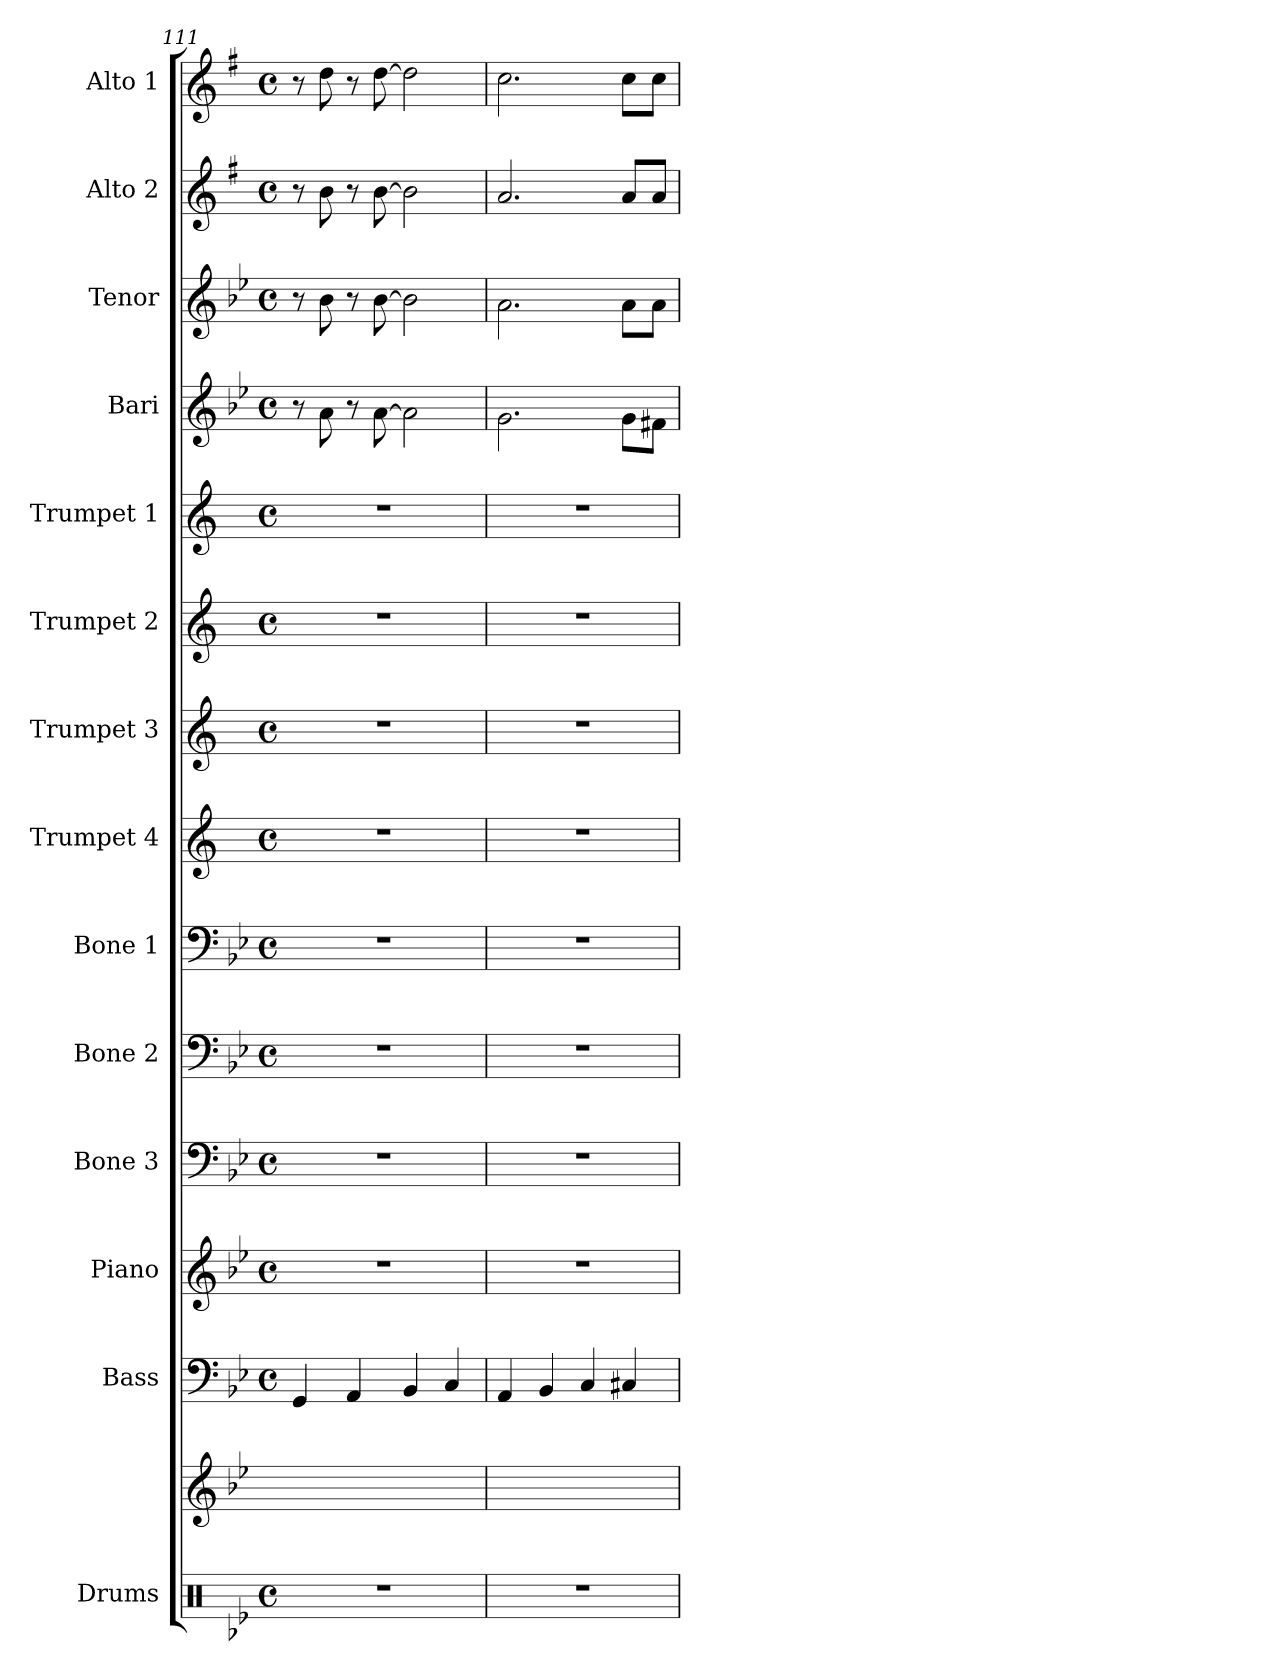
**kern	**kern	**kern	**kern	**kern	**kern	**kern	**kern	**kern	**kern	**kern	**kern	**kern	**kern	**kern
*part15	*part14	*part13	*part12	*part11	*part10	*part9	*part8	*part7	*part6	*part5	*part4	*part3	*part2	*part1
*staff15	*staff14	*staff13	*staff12	*staff11	*staff10	*staff9	*staff8	*staff7	*staff6	*staff5	*staff4	*staff3	*staff2	*staff1
*I"Drums	*	*I"Bass	*I"Piano	*I"Bone 3	*I"Bone 2	*I"Bone 1	*I"Trumpet 4	*I"Trumpet 3	*I"Trumpet 2	*I"Trumpet 1	*I"Bari	*I"Tenor	*I"Alto 2	*I"Alto 1
*	*	*	*	*	*	*	*I'Tpt	*	*I'Tpt	*I'Tpt	*	*	*	*
*clefX	*clefG2	*clefF4	*clefG2	*clefF4	*clefF4	*clefF4	*clefG2	*clefG2	*clefG2	*clefG2	*clefG2	*clefG2	*clefG2	*clefG2
*	*	*ITrd7c12	*ITrd8c14	*	*	*	*ITrd1c2	*ITrd1c2	*ITrd1c2	*ITrd1c2	*ITrd12c21	*ITrd8c14	*ITrd5c9	*ITrd5c9
*k[b-e-]	*k[b-e-]	*k[b-e-]	*k[b-e-]	*k[b-e-]	*k[b-e-]	*k[b-e-]	*k[b-e-]	*k[b-e-]	*k[b-e-]	*k[b-e-]	*k[b-e-]	*k[b-e-]	*k[b-e-]	*k[b-e-]
*B-:	*B-:	*B-:	*B-:	*B-:	*B-:	*B-:	*B-:	*B-:	*B-:	*B-:	*B-:	*B-:	*B-:	*B-:
*M4/4	*	*M4/4	*M4/4	*M4/4	*M4/4	*M4/4	*M4/4	*M4/4	*M4/4	*M4/4	*M4/4	*M4/4	*M4/4	*M4/4
*met(c)	*	*met(c)	*met(c)	*met(c)	*met(c)	*met(c)	*met(c)	*met(c)	*met(c)	*met(c)	*met(c)	*met(c)	*met(c)	*met(c)
=111	=111	=111	=111	=111	=111	=111	=111	=111	=111	=111	=111	=111	=111	=111
1r	1ryy	4GGG/	1r	1r	1r	1r	1r	1r	1r	1r	8r	8r	8r	8r
.	.	.	.	.	.	.	.	.	.	.	8A\	8B-\	8d\	8f\
.	.	4AAA/	.	.	.	.	.	.	.	.	8r	8r	8r	8r
.	.	.	.	.	.	.	.	.	.	.	[8A\	[8B-\	[8d\	[8f\
.	.	4BBB-/	.	.	.	.	.	.	.	.	2A\]	2B-\]	2d\]	2f\]
.	.	4CC/	.	.	.	.	.	.	.	.	.	.	.	.
=112	=112	=112	=112	=112	=112	=112	=112	=112	=112	=112	=112	=112	=112	=112
1r	1ryy	4AAA/	1r	1r	1r	1r	1r	1r	1r	1r	2.G\	2.A\	2.c/	2.e-\
.	.	4BBB-/	.	.	.	.	.	.	.	.	.	.	.	.
.	.	4CC/	.	.	.	.	.	.	.	.	.	.	.	.
.	.	4CC#X/	.	.	.	.	.	.	.	.	8G\L	8A\L	8c/L	8e-\L
.	.	.	.	.	.	.	.	.	.	.	8F#X\J	8A\J	8c/J	8e-\J
=	=	=	=	=	=	=	=	=	=	=	=	=	=	=
*-	*-	*-	*-	*-	*-	*-	*-	*-	*-	*-	*-	*-	*-	*-
